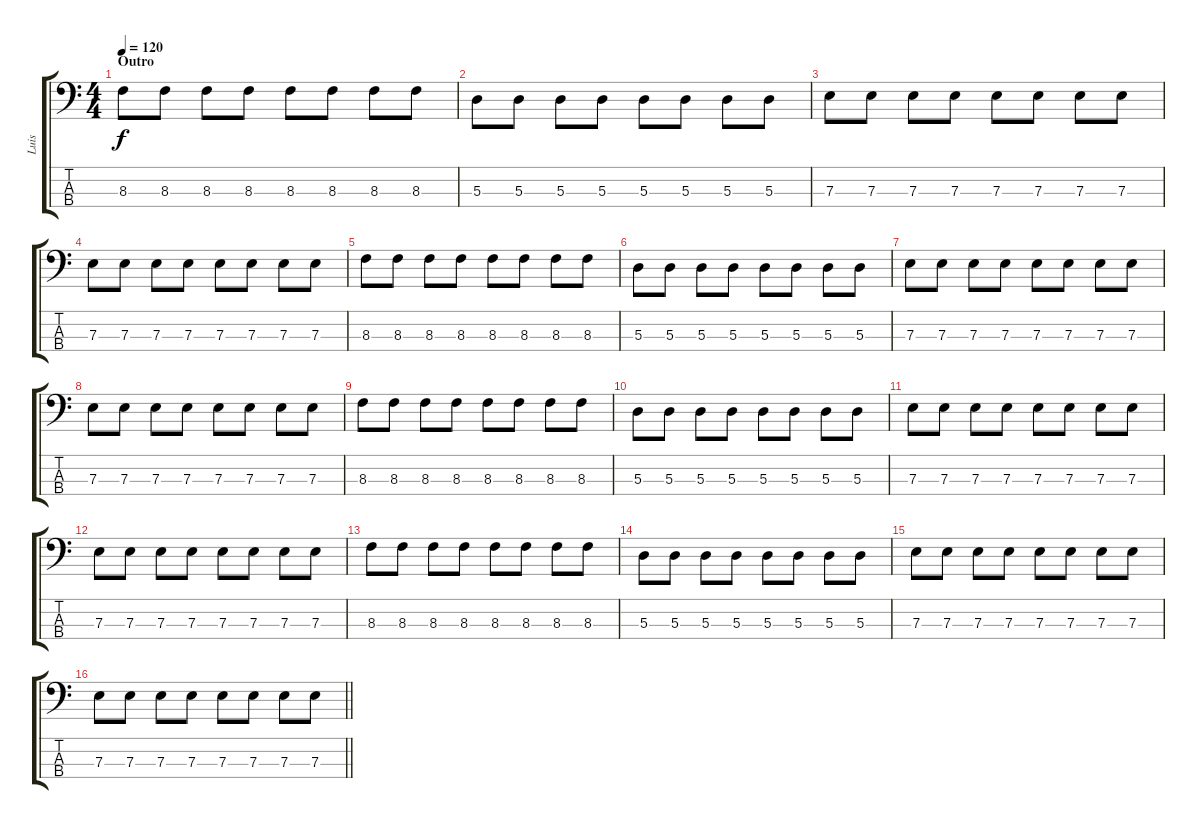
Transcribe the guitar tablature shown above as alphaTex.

\track ("Luis" "Luis") {instrument electricbassfinger}
\staff {score tabs}
\tuning (G2 D2 A1 E1) {hide}
\ts (4 4)
\section ("" "Outro")
\tempo 120
\clef f4
\ks c
8.3.8{dy f} 8.3.8 8.3.8 8.3.8 8.3.8 8.3.8 8.3.8 8.3.8 |
5.3.8 5.3.8 5.3.8 5.3.8 5.3.8 5.3.8 5.3.8 5.3.8 |
7.3.8 7.3.8 7.3.8 7.3.8 7.3.8 7.3.8 7.3.8 7.3.8 |
7.3.8 7.3.8 7.3.8 7.3.8 7.3.8 7.3.8 7.3.8 7.3.8 |
8.3.8 8.3.8 8.3.8 8.3.8 8.3.8 8.3.8 8.3.8 8.3.8 |
5.3.8 5.3.8 5.3.8 5.3.8 5.3.8 5.3.8 5.3.8 5.3.8 |
7.3.8 7.3.8 7.3.8 7.3.8 7.3.8 7.3.8 7.3.8 7.3.8 |
7.3.8 7.3.8 7.3.8 7.3.8 7.3.8 7.3.8 7.3.8 7.3.8 |
8.3.8 8.3.8 8.3.8 8.3.8 8.3.8 8.3.8 8.3.8 8.3.8 |
5.3.8 5.3.8 5.3.8 5.3.8 5.3.8 5.3.8 5.3.8 5.3.8 |
7.3.8 7.3.8 7.3.8 7.3.8 7.3.8 7.3.8 7.3.8 7.3.8 |
7.3.8 7.3.8 7.3.8 7.3.8 7.3.8 7.3.8 7.3.8 7.3.8 |
8.3.8 8.3.8 8.3.8 8.3.8 8.3.8 8.3.8 8.3.8 8.3.8 |
5.3.8 5.3.8 5.3.8 5.3.8 5.3.8 5.3.8 5.3.8 5.3.8 |
7.3.8 7.3.8 7.3.8 7.3.8 7.3.8 7.3.8 7.3.8 7.3.8 |
\barLineRight lightlight
7.3.8 7.3.8 7.3.8 7.3.8 7.3.8 7.3.8 7.3.8 7.3.8
